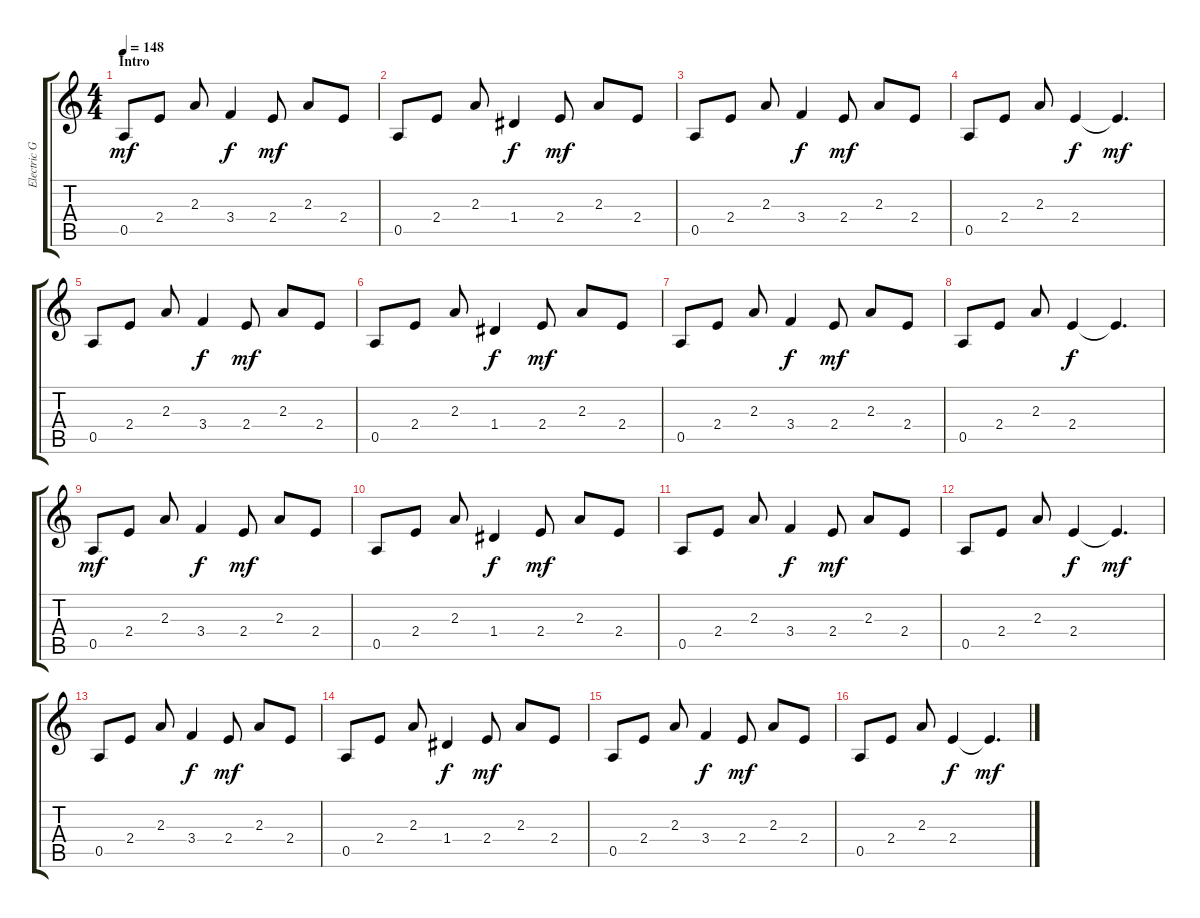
\track ("Electric Guitar" "Electric G") {instrument overdrivenguitar}
\staff {score tabs}
\tuning (E4 B3 G3 D3 A2 E2) {hide}
\ts (4 4)
\section ("" "Intro")
\tempo 148
\clef g2
\ks c
0.5.8{dy mf instrument overdrivenguitar} 2.4.8 2.3.8 3.4.4{dy f} 2.4.8{dy mf} 2.3.8 2.4.8 |
0.5.8 2.4.8 2.3.8 1.4.4{dy f} 2.4.8{dy mf} 2.3.8 2.4.8 |
0.5.8 2.4.8 2.3.8 3.4.4{dy f} 2.4.8{dy mf} 2.3.8 2.4.8 |
0.5.8 2.4.8 2.3.8 2.4.4{dy f} 2.4{t}.4{d dy mf} |
0.5.8 2.4.8 2.3.8 3.4.4{dy f} 2.4.8{dy mf} 2.3.8 2.4.8 |
0.5.8 2.4.8 2.3.8 1.4.4{dy f} 2.4.8{dy mf} 2.3.8 2.4.8 |
0.5.8 2.4.8 2.3.8 3.4.4{dy f} 2.4.8{dy mf} 2.3.8 2.4.8 |
0.5.8 2.4.8 2.3.8 2.4.4{dy f} 2.4{t}.4{d} |
0.5.8{dy mf} 2.4.8 2.3.8 3.4.4{dy f} 2.4.8{dy mf} 2.3.8 2.4.8 |
0.5.8 2.4.8 2.3.8 1.4.4{dy f} 2.4.8{dy mf} 2.3.8 2.4.8 |
0.5.8 2.4.8 2.3.8 3.4.4{dy f} 2.4.8{dy mf} 2.3.8 2.4.8 |
0.5.8 2.4.8 2.3.8 2.4.4{dy f} 2.4{t}.4{d dy mf} |
0.5.8 2.4.8 2.3.8 3.4.4{dy f} 2.4.8{dy mf} 2.3.8 2.4.8 |
0.5.8 2.4.8 2.3.8 1.4.4{dy f} 2.4.8{dy mf} 2.3.8 2.4.8 |
0.5.8 2.4.8 2.3.8 3.4.4{dy f} 2.4.8{dy mf} 2.3.8 2.4.8 |
0.5.8 2.4.8 2.3.8 2.4.4{dy f} 2.4{t}.4{d dy mf}
